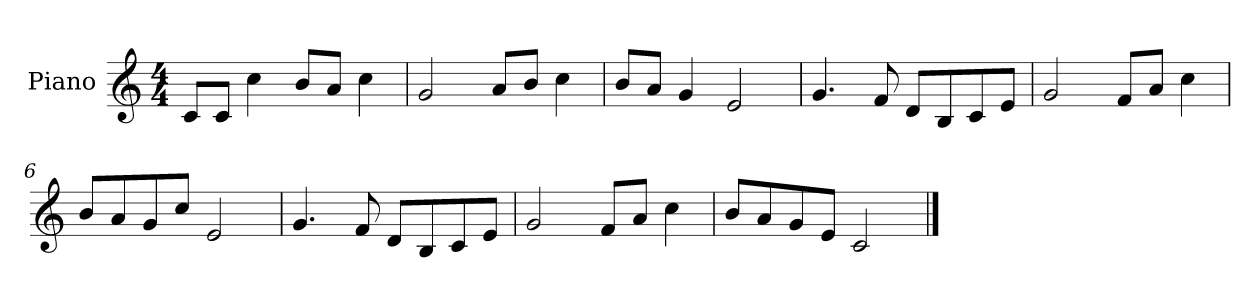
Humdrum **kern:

**kern
*part1
*staff1
*I"Piano
*I'P-no
*clefG2
*k[]
*M4/4
*MM90
=1
8c/L
8c/J
4cc\
8b/L
8a/J
4cc\
=2
2g/
8a/L
8b/J
4cc\
=3
8b/L
8a/J
4g/
2e/
=4
4.g/
8f/
8d/L
8B/
8c/
8e/J
=5
2g/
8f/L
8a/J
4cc\
=6
8b/L
8a/
8g/
8cc/J
2e/
!!LO:LB:g=z
=7
4.g/
8f/
8d/L
8B/
8c/
8e/J
=8
2g/
8f/L
8a/J
4cc\
=9
8b/L
8a/
8g/
8e/J
2c/
==
*-
